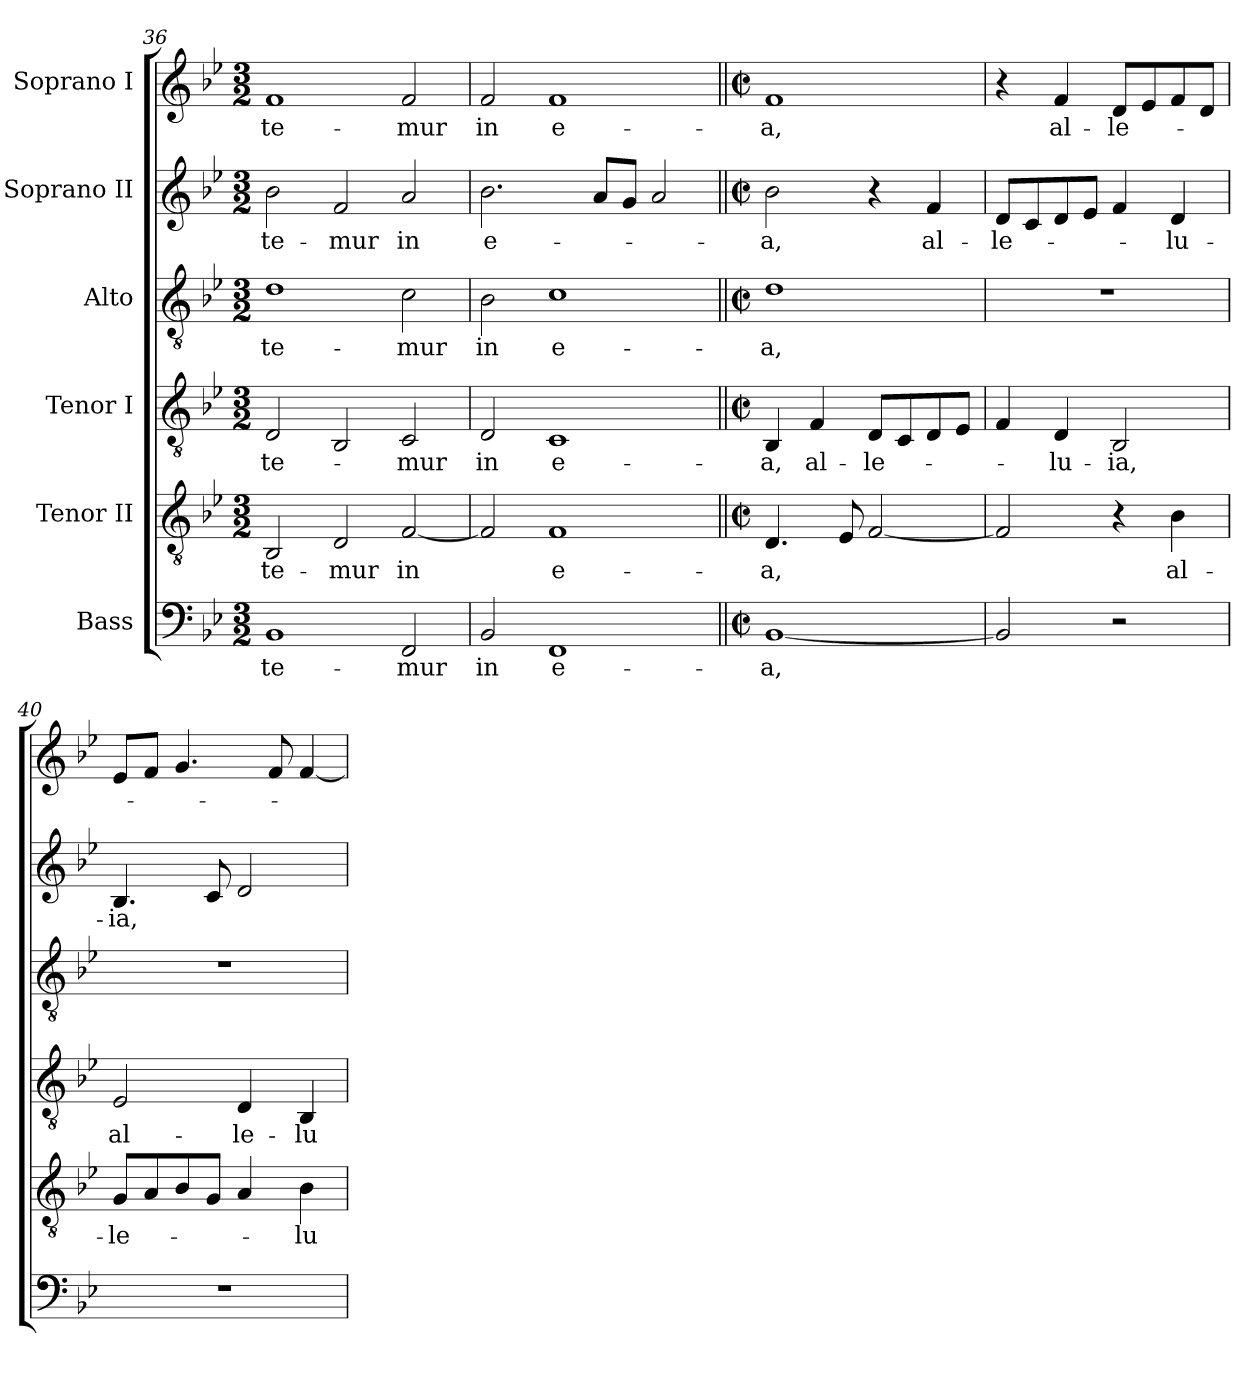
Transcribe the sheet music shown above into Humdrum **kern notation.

**kern	**text	**kern	**text	**kern	**text	**kern	**text	**kern	**text	**kern	**text
*part6	*part6	*part5	*part5	*part4	*part4	*part3	*part3	*part2	*part2	*part1	*part1
*staff6	*staff6	*staff5	*staff5	*staff4	*staff4	*staff3	*staff3	*staff2	*staff2	*staff1	*staff1
*I"Bass	*	*I"Tenor II	*	*I"Tenor I	*	*I"Alto	*	*I"Soprano II	*	*I"Soprano I	*
*clefF4	*	*clefGv2	*	*clefGv2	*	*clefGv2	*	*clefG2	*	*clefG2	*
*ITrd7c12	*	*ITrd7c12	*	*ITrd7c12	*	*	*	*	*	*	*
*k[b-e-]	*	*k[b-e-]	*	*k[b-e-]	*	*k[b-e-]	*	*k[b-e-]	*	*k[b-e-]	*
*B-:	*	*B-:	*	*B-:	*	*B-:	*	*B-:	*	*B-:	*
*M3/2	*	*M3/2	*	*M3/2	*	*M3/2	*	*M3/2	*	*M3/2	*
=36	=36	=36	=36	=36	=36	=36	=36	=36	=36	=36	=36
!	!LO:LY:b:color=#000000	!	!	!	!	!	!	!	!	!	!
!	!	!	!LO:LY:b:color=#000000	!	!	!	!	!	!	!	!
!	!	!	!	!	!LO:LY:b:color=#000000	!	!	!	!	!	!
!	!	!	!	!	!	!	!LO:LY:b:color=#000000	!	!	!	!
!	!	!	!	!	!	!	!	!	!LO:LY:b:color=#000000	!	!
!	!	!	!	!	!	!	!	!	!	!	!LO:LY:b:color=#000000
1BBB-i	-te-	2BBB-i/	-te-	2DDi/	-te-	1di	-te-	2b-i\	-te-	1fi	-te-
!	!	!	!LO:LY:b:color=#000000	!	!	!	!	!	!	!	!
!	!	!	!	!	!	!	!	!	!LO:LY:b:color=#000000	!	!
.	.	2DDi/	-mur	2BBB-i/	.	.	.	2fi/	-mur	.	.
!	!LO:LY:b:color=#000000	!	!	!	!	!	!	!	!	!	!
!	!	!	!LO:LY:b:color=#000000	!	!	!	!	!	!	!	!
!	!	!	!	!	!LO:LY:b:color=#000000	!	!	!	!	!	!
!	!	!	!	!	!	!	!LO:LY:b:color=#000000	!	!	!	!
!	!	!	!	!	!	!	!	!	!LO:LY:b:color=#000000	!	!
!	!	!	!	!	!	!	!	!	!	!	!LO:LY:b:color=#000000
2FFFi/	-mur	[<2FFi/	in	2CCi/	-mur	2ci\	-mur	2ai/	in	2fi/	-mur
=37	=37	=37	=37	=37	=37	=37	=37	=37	=37	=37	=37
!	!LO:LY:b:color=#000000	!	!	!	!	!	!	!	!	!	!
!	!	!	!	!	!LO:LY:b:color=#000000	!	!	!	!	!	!
!	!	!	!	!	!	!	!LO:LY:b:color=#000000	!	!	!	!
!	!	!	!	!	!	!	!	!	!LO:LY:b:color=#000000	!	!
!	!	!	!	!	!	!	!	!	!	!	!LO:LY:b:color=#000000
2BBB-i/	in	2FFi/]	.	2DDi/	in	2B-i\	in	2.b-i\	e-	2fi/	in
!	!LO:LY:b:color=#000000	!	!	!	!	!	!	!	!	!	!
!	!	!	!LO:LY:b:color=#000000	!	!	!	!	!	!	!	!
!	!	!	!	!	!LO:LY:b:color=#000000	!	!	!	!	!	!
!	!	!	!	!	!	!	!LO:LY:b:color=#000000	!	!	!	!
!	!	!	!	!	!	!	!	!	!	!	!LO:LY:b:color=#000000
1FFFi	e-	1FFi	e-	1CCi	e-	1ci	e-	.	.	1fi	e-
.	.	.	.	.	.	.	.	8ai/L	.	.	.
.	.	.	.	.	.	.	.	8gi/J	.	.	.
.	.	.	.	.	.	.	.	2ai/	.	.	.
!!LO:LB:g=z
=38||	=38||	=38||	=38||	=38||	=38||	=38||	=38||	=38||	=38||	=38||	=38||
*M2/2	*	*M2/2	*	*M2/2	*	*M2/2	*	*M2/2	*	*M2/2	*
*met(c|)	*	*met(c|)	*	*met(c|)	*	*met(c|)	*	*met(c|)	*	*met(c|)	*
!	!LO:LY:b:color=#000000	!	!	!	!	!	!	!	!	!	!
!	!	!	!LO:LY:b:color=#000000	!	!	!	!	!	!	!	!
!	!	!	!	!	!LO:LY:b:color=#000000	!	!	!	!	!	!
!	!	!	!	!	!	!	!LO:LY:b:color=#000000	!	!	!	!
!	!	!	!	!	!	!	!	!	!LO:LY:b:color=#000000	!	!
!	!	!	!	!	!	!	!	!	!	!	!LO:LY:b:color=#000000
[<1BBB-i	-a,	4.DDi/	-a,	4BBB-i/	-a,	1di	-a,	2b-i\	-a,	1fi	-a,
!	!	!	!	!	!LO:LY:b:color=#000000	!	!	!	!	!	!
.	.	.	.	4FFi/	al-	.	.	.	.	.	.
.	.	8EE-i/	.	.	.	.	.	.	.	.	.
!	!	!	!	!	!LO:LY:b:color=#000000	!	!	!	!	!	!
.	.	[<2FFi/	.	8DDi/L	-le-	.	.	4r	.	.	.
.	.	.	.	8CCi/	.	.	.	.	.	.	.
!	!	!	!	!	!	!	!	!	!LO:LY:b:color=#000000	!	!
.	.	.	.	8DDi/	.	.	.	4fi/	al-	.	.
.	.	.	.	8EE-i/J	.	.	.	.	.	.	.
=39	=39	=39	=39	=39	=39	=39	=39	=39	=39	=39	=39
!	!	!	!	!	!	!	!	!	!LO:LY:b:color=#000000	!	!
2BBB-i/]	.	2FFi/]	.	4FFi/	.	1r	.	8di/L	-le-	4r	.
.	.	.	.	.	.	.	.	8ci/	.	.	.
!	!	!	!	!	!LO:LY:b:color=#000000	!	!	!	!	!	!
!	!	!	!	!	!	!	!	!	!	!	!LO:LY:b:color=#000000
.	.	.	.	4DDi/	-lu-	.	.	8di/	.	4fi/	al-
.	.	.	.	.	.	.	.	8e-i/J	.	.	.
!	!	!	!	!	!LO:LY:b:color=#000000	!	!	!	!	!	!
!	!	!	!	!	!	!	!	!	!	!	!LO:LY:b:color=#000000
2r	.	4r	.	2BBB-i/	-ia,	.	.	4fi/	.	8di/L	-le-
.	.	.	.	.	.	.	.	.	.	8e-i/	.
!	!	!	!LO:LY:b:color=#000000	!	!	!	!	!	!	!	!
!	!	!	!	!	!	!	!	!	!LO:LY:b:color=#000000	!	!
.	.	4BB-i\	al-	.	.	.	.	4di/	-lu-	8fi/	.
.	.	.	.	.	.	.	.	.	.	8di/J	.
=40	=40	=40	=40	=40	=40	=40	=40	=40	=40	=40	=40
!	!	!	!LO:LY:b:color=#000000	!	!	!	!	!	!	!	!
!	!	!	!	!	!LO:LY:b:color=#000000	!	!	!	!	!	!
!	!	!	!	!	!	!	!	!	!LO:LY:b:color=#000000	!	!
1r	.	8GGi/L	-le-	2EE-i/	al-	1r	.	4.B-i/	-ia,	8e-i/L	.
.	.	8AAi/	.	.	.	.	.	.	.	8fi/J	.
.	.	8BB-i/	.	.	.	.	.	.	.	4.gi/	.
.	.	8GGi/J	.	.	.	.	.	8ci/	.	.	.
!	!	!	!	!	!LO:LY:b:color=#000000	!	!	!	!	!	!
.	.	4AAi/	.	4DDi/	-le-	.	.	2di/	.	.	.
.	.	.	.	.	.	.	.	.	.	8fi/	.
!	!	!	!LO:LY:b:color=#000000	!	!	!	!	!	!	!	!
!	!	!	!	!	!LO:LY:b:color=#000000	!	!	!	!	!	!
.	.	4BB-i\	-lu-	4BBB-i/	-lu-	.	.	.	.	[<4fi/	.
=	=	=	=	=	=	=	=	=	=	=	=
*-	*-	*-	*-	*-	*-	*-	*-	*-	*-	*-	*-
